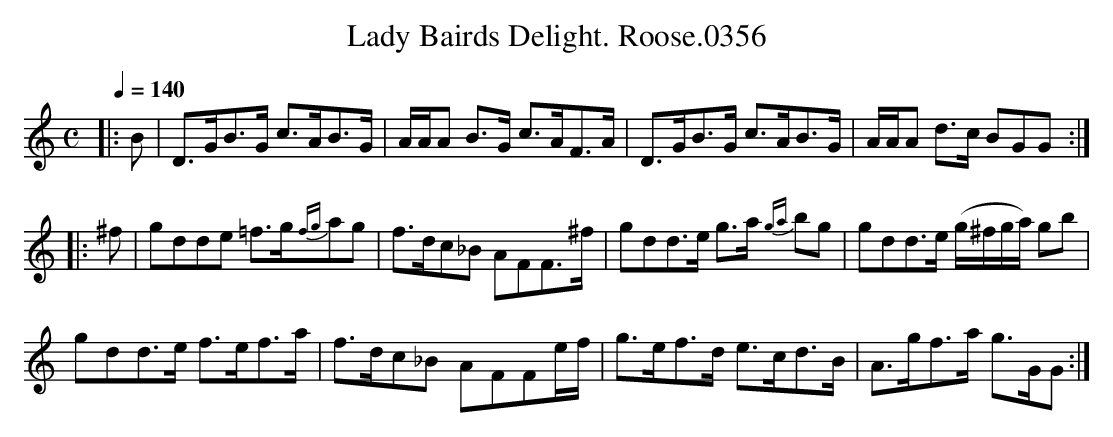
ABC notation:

X:1
T:Lady Bairds Delight. Roose.0356
M:C
L:1/8
Q:1/4=140
K:Gmix
|:B|D>GB>G c>AB>G|A/A/A B>G c>AF>A|D>GB>G c>AB>G|A/A/A d>c BGG:|
|:^f|gdde =f>g{fg}ag|f>dc_B AFF>^f|gdd>e g>a {ga}bg|gdd>e (g/^f/g/a/) gb|
gdd>e f>ef>a|f>dc_B AFFe/f/|g>ef>d e>cd>B| A>gf>a g>GG:|
